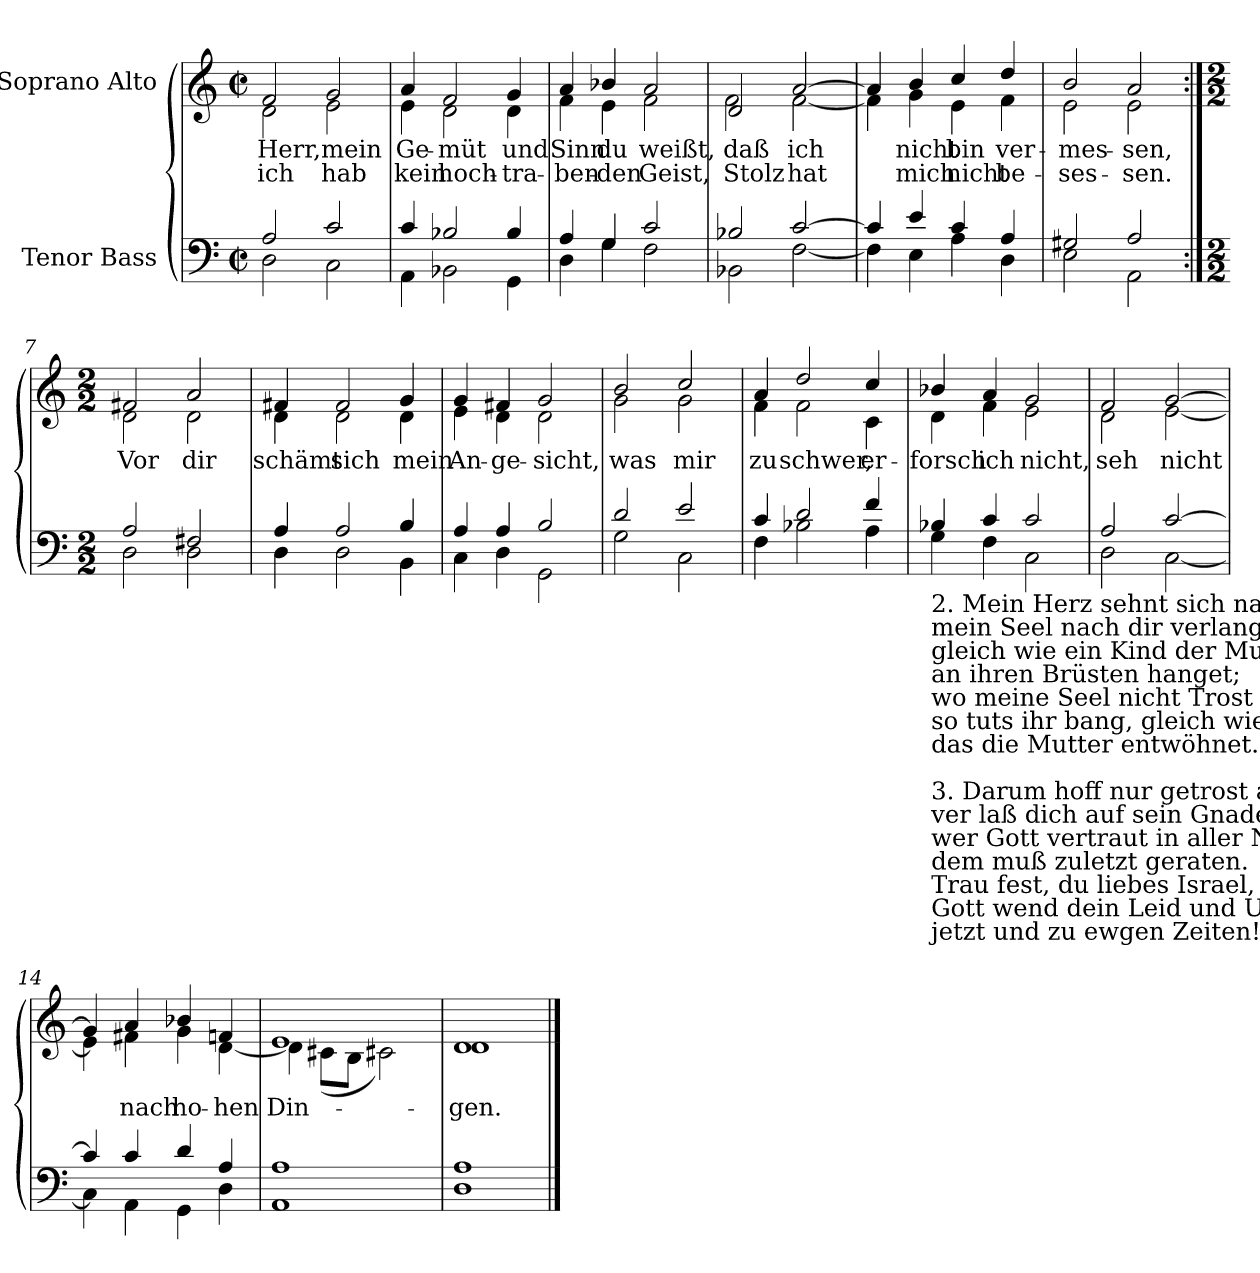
**kern	**kern	**text	**text
*part2	*part1	*part1	*part1
*staff2	*staff1	*staff1	*staff1
*I"Tenor Bass	*I"Soprano Alto	*	*
*clefF4	*clefG2	*	*
*k[]	*k[]	*	*
*C:	*C:	*	*
*M2/2	*M2/2	*	*
*met(c|)	*met(c|)	*	*
=1	=1	=1	=1
*^	*	*	*
!	!	!LO:TX:a:cj:t=Cornelius Becker\n(1561-1604)	!	!
!	!	!LO:TX:a:cj:t=Psalm 131, SWV 236	!	!
!	!	!LO:TX:a:cj:t=Heinrich Schütz\n(1585-1672)	!	!
!	!	!	!LO:LY:b	!LO:LY:b
*	*	*^	*	*
2A/	2D\	2f/	2d\	Herr,	ich
!	!	!	!	!LO:LY:b	!LO:LY:b
2c/	2C\	2g/	2e\	mein	hab
=2	=2	=2	=2	=2	=2
!	!	!	!	!LO:LY:b	!LO:LY:b
4c/	4AA\	4a/	4e\	Ge-	-kein
!	!	!	!	!LO:LY:b	!LO:LY:b
2B-X/	2BB-X\	2f/	2d\	müt	hoch-
!	!	!	!	!LO:LY:b	!LO:LY:b
4B-/	4GG\	4g/	4d\	-und	tra-
=3	=3	=3	=3	=3	=3
!	!	!	!	!LO:LY:b	!LO:LY:b
4A/	4D\	4a/	4f\	-Sinn	ben-
!	!	!	!	!LO:LY:b	!LO:LY:b
4G/	4G\	4b-X/	4e\	-du	den
!	!	!	!	!LO:LY:b	!LO:LY:b
2c/	2F\	2a/	2f\	weißt,	Geist,
=4	=4	=4	=4	=4	=4
!	!	!	!	!LO:LY:b	!LO:LY:b
2B-X/	2BB-X\	2d/	2f\	daß	Stolz
!	!	!	!	!LO:LY:b	!LO:LY:b
[2c/	[2F\	[2a/	[2f\	ich	hat
=5	=5	=5	=5	=5	=5
4c/]	4F\]	4a/]	4f\]	.	.
!	!	!	!	!LO:LY:b	!LO:LY:b
4e/	4E\	4b/	4g\	nicht	mich
!	!	!	!	!LO:LY:b	!LO:LY:b
4c/	4A\	4cc/	4e\	bin	nicht
!	!	!	!	!LO:LY:b	!LO:LY:b
4A/	4D\	4dd/	4f\	ver-	-be-
=6	=6	=6	=6	=6	=6
!	!	!	!	!LO:LY:b	!LO:LY:b
2G#X/	2E\	2b/	2e\	-mes-	-ses-
!	!	!	!	!LO:LY:b	!LO:LY:b
2A/	2AA\	2a/	2e\	-sen,	sen.
!!LO:LB:g=z	!!
=7:|!	=7:|!	=7:|!	=7:|!	=7:|!	=7:|!
*M2/2	*	*M2/2	*	*	*
!	!	!	!	!LO:LY:b	!
2A/	2D\	2f#X/	2d\	Vor	.
!	!	!	!	!LO:LY:b	!
2F#X/	2D\	2a/	2d\	dir	.
=8	=8	=8	=8	=8	=8
!	!	!	!	!LO:LY:b	!
4A/	4D\	4f#X/	4d\	schämt	.
!	!	!	!	!LO:LY:b	!
2A/	2D\	2f#/	2d\	sich	.
!	!	!	!	!LO:LY:b	!
4B/	4BB\	4g/	4d\	mein	.
=9	=9	=9	=9	=9	=9
!	!	!	!	!LO:LY:b	!
4A/	4C\	4g/	4e\	An-	.
!	!	!	!	!LO:LY:b	!
4A/	4D\	4f#X/	4d\	-ge-	.
!	!	!	!	!LO:LY:b	!
2B/	2GG\	2g/	2d\	-sicht,	.
=10	=10	=10	=10	=10	=10
!	!	!	!	!LO:LY:b	!
2d/	2G\	2b/	2g\	was	.
!	!	!	!	!LO:LY:b	!
2e/	2C\	2cc/	2g\	mir	.
=11	=11	=11	=11	=11	=11
!	!	!	!	!LO:LY:b	!
4c/	4F\	4a/	4f\	zu	.
!	!	!	!	!LO:LY:b	!
2d/	2B-X\	2dd/	2f\	schwer,	.
!	!	!	!	!LO:LY:b	!
4f/	4A\	4cc/	4c\	er-	.
!!LO:LB:g=z	!!
=12	=12	=12	=12	=12	=12
!LO:TX:b:t=2. Mein Herz sehnt sich nach deinem Wort,\nmein Seel nach dir verlanget,\ngleich wie ein Kind der Mutter fort\nan ihren Brüsten hanget;\nwo meine Seel nicht Trost empfindt't,\nso tuts ihr bang, gleich wie dem Kind,\ndas die Mutter entwöhnet.\n\n3. Darum hoff nur getrost auf Gott,\nver laß dich auf sein Gnade,\nwer Gott vertraut in aller Not,\ndem muß zuletzt geraten.\nTrau fest, du liebes Israel,\nGott wend dein Leid und Ungefäll\njetzt und zu ewgen Zeiten!	!	!	!	!	!
!	!	!	!	!LO:LY:b	!
4B-X/	4G\	4b-X/	4d\	-forsch	.
!	!	!	!	!LO:LY:b	!
4c/	4F\	4a/	4f\	ich	.
!	!	!	!	!LO:LY:b	!
2c/	2C\	2g/	2e\	nicht,	.
=13	=13	=13	=13	=13	=13
!	!	!	!	!LO:LY:b	!
2A/	2D\	2f/	2d\	seh	.
!	!	!	!	!LO:LY:b	!
[2c/	[2C\	[2g/	[2e\	nicht	.
=14	=14	=14	=14	=14	=14
4c/]	4C\]	4g/]	4e\]	.	.
!	!	!	!	!LO:LY:b	!
4c/	4AA\	4a/	4f#X\	nach	.
!	!	!	!	!LO:LY:b	!
4d/	4GG\	4b-X/	4g\	ho-	.
!	!	!	!	!LO:LY:b	!
4A/	4D\	4fn/	[4d\	-hen	.
=15	=15	=15	=15	=15	=15
!	!	!	!	!LO:LY:b	!
1A/	1AA\	1e/	4d\]	Din-	.
.	.	.	(<8c#X\L	.	.
.	.	.	8B\J	.	.
.	.	.	2c#X\)	.	.
=16	=16	=16	=16	=16	=16
!	!	!	!	!LO:LY:b	!
1A/	1D\	1d/	1d\	-gen.	.
*v	*v	*	*	*	*
*	*v	*v	*	*
==	==	==	==
*-	*-	*-	*-
